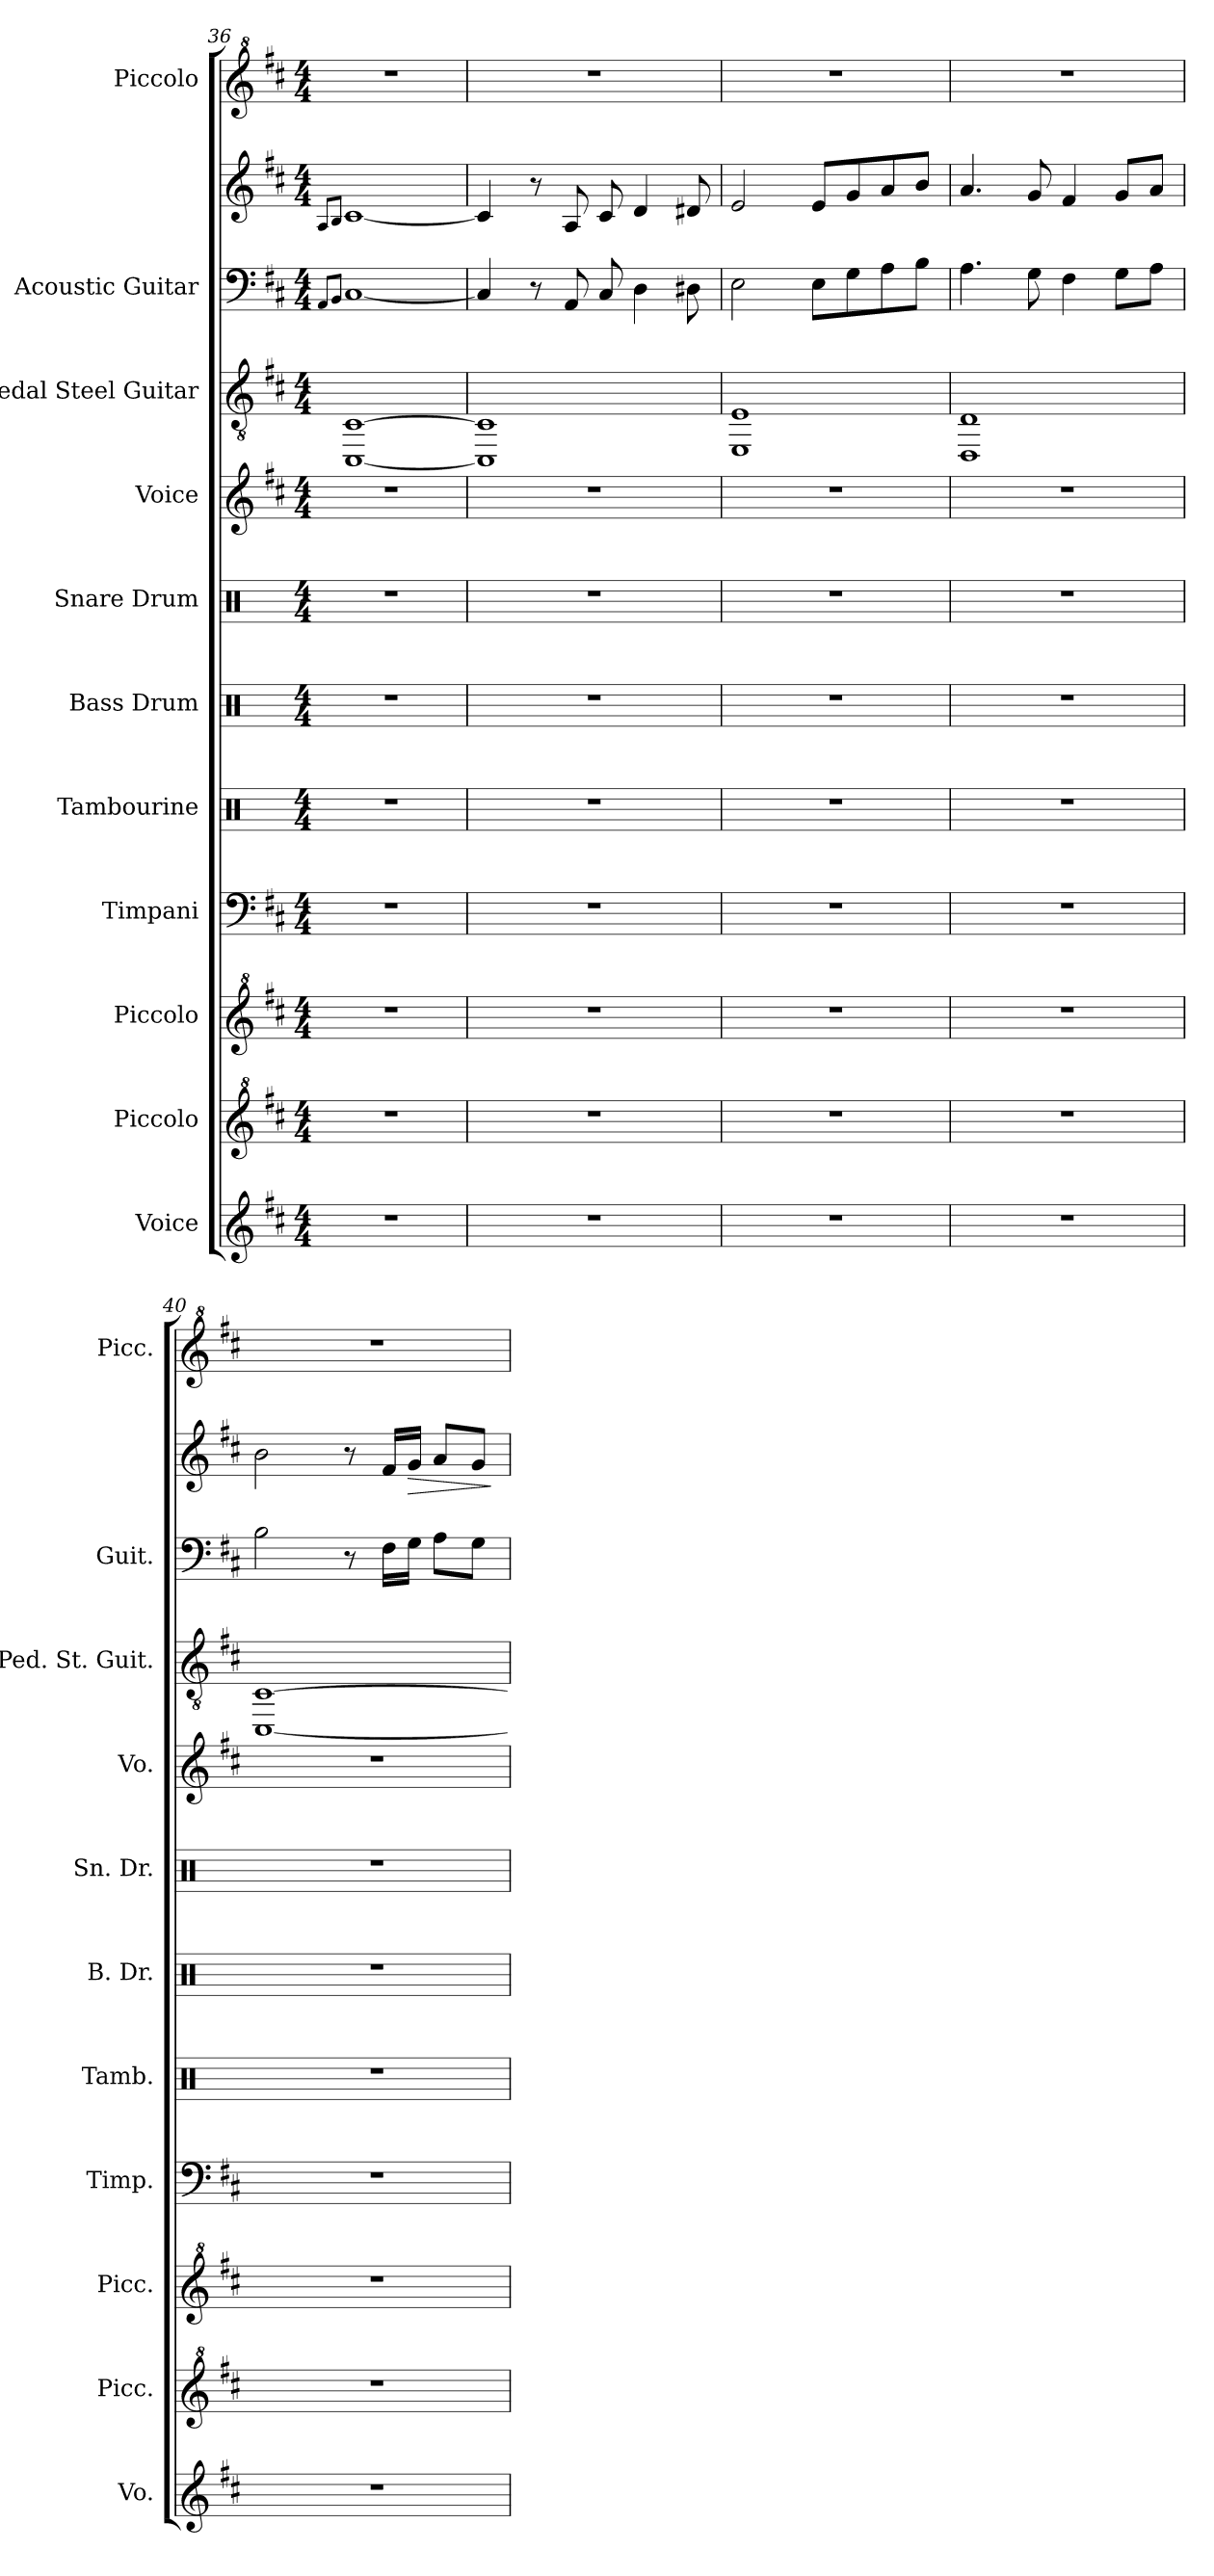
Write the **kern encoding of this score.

**kern	**kern	**kern	**kern	**kern	**kern	**kern	**kern	**kern	**kern	**kern	**dynam	**kern
*part11	*part10	*part9	*part8	*part7	*part6	*part5	*part4	*part3	*part2	*part2	*part2	*part1
*staff12	*staff11	*staff10	*staff9	*staff8	*staff7	*staff6	*staff5	*staff4	*staff3	*staff2	*staff2/3	*staff1
*I"Voice	*I"Piccolo	*I"Piccolo	*I"Timpani	*I"Tambourine	*I"Bass Drum	*I"Snare Drum	*I"Voice	*I"Pedal Steel Guitar	*I"Acoustic Guitar	*	*	*I"Piccolo
*I'Vo.	*I'Picc.	*I'Picc.	*I'Timp.	*I'Tamb.	*I'B. Dr.	*I'Sn. Dr.	*I'Vo.	*I'Ped. St. Guit.	*I'Guit.	*	*	*I'Picc.
*clefG2	*clefG^2	*clefG^2	*clefF4	*clefX	*clefX	*clefX	*clefG2	*clefGv2	*clefF4	*clefG2	*	*clefG^2
*	*ITrd-7c-12	*ITrd-7c-12	*	*	*	*	*	*	*	*	*	*ITrd-7c-12
*k[f#c#]	*k[f#c#]	*k[f#c#]	*k[f#c#]	*k[]	*k[]	*k[]	*k[f#c#]	*k[f#c#]	*k[f#c#]	*k[f#c#]	*	*k[f#c#]
*M4/4	*M4/4	*M4/4	*M4/4	*M4/4	*M4/4	*M4/4	*M4/4	*M4/4	*M4/4	*M4/4	*	*M4/4
=36	=36	=36	=36	=36	=36	=36	=36	=36	=36	=36	=36	=36
.	.	.	.	.	.	.	.	.	8qAA/L	8qA/L	.	.
.	.	.	.	.	.	.	.	.	8qBB/J	8qB/J	.	.
1r	1r	1r	1r	1r	1r	1r	1r	[1CC# [1C#	[1C#	[1c#	.	1r
=37	=37	=37	=37	=37	=37	=37	=37	=37	=37	=37	=37	=37
1r	1r	1r	1r	1r	1r	1r	1r	1CC#] 1C#]	4C#/]	4c#/]	.	1r
.	.	.	.	.	.	.	.	.	8r	8r	.	.
.	.	.	.	.	.	.	.	.	8AA/	8A/	.	.
.	.	.	.	.	.	.	.	.	8C#/	8c#/	.	.
.	.	.	.	.	.	.	.	.	4D\	4d/	.	.
.	.	.	.	.	.	.	.	.	8D#X\	8d#X/	.	.
!!LO:PB:g=z
=38	=38	=38	=38	=38	=38	=38	=38	=38	=38	=38	=38	=38
1r	1r	1r	1r	1r	1r	1r	1r	1EE 1E	2E\	2e/	.	1r
.	.	.	.	.	.	.	.	.	8E\L	8e/L	.	.
.	.	.	.	.	.	.	.	.	8G\	8g/	.	.
.	.	.	.	.	.	.	.	.	8A\	8a/	.	.
.	.	.	.	.	.	.	.	.	8B\J	8b/J	.	.
=39	=39	=39	=39	=39	=39	=39	=39	=39	=39	=39	=39	=39
1r	1r	1r	1r	1r	1r	1r	1r	1DD 1D	4.A\	4.a/	.	1r
.	.	.	.	.	.	.	.	.	8G\	8g/	.	.
.	.	.	.	.	.	.	.	.	4F#\	4f#/	.	.
.	.	.	.	.	.	.	.	.	8G\L	8g/L	.	.
.	.	.	.	.	.	.	.	.	8A\J	8a/J	.	.
=40	=40	=40	=40	=40	=40	=40	=40	=40	=40	=40	=40	=40
1r	1r	1r	1r	1r	1r	1r	1r	[1CC# [1C#	2B\	2b\	.	1r
.	.	.	.	.	.	.	.	.	8r	8r	.	.
.	.	.	.	.	.	.	.	.	16F#\LL	16f#/LL	.	.
!	!	!	!	!	!	!	!	!	!	!	!LO:HP:b	!
.	.	.	.	.	.	.	.	.	16G\JJ	16g/JJ	>	.
.	.	.	.	.	.	.	.	.	8A\L	8a/L	.	.
.	.	.	.	.	.	.	.	.	8G\J	8g/J	.	.
.	.	.	.	.	.	.	.	.	.	.	]	.
=	=	=	=	=	=	=	=	=	=	=	=	=
*-	*-	*-	*-	*-	*-	*-	*-	*-	*-	*-	*-	*-
